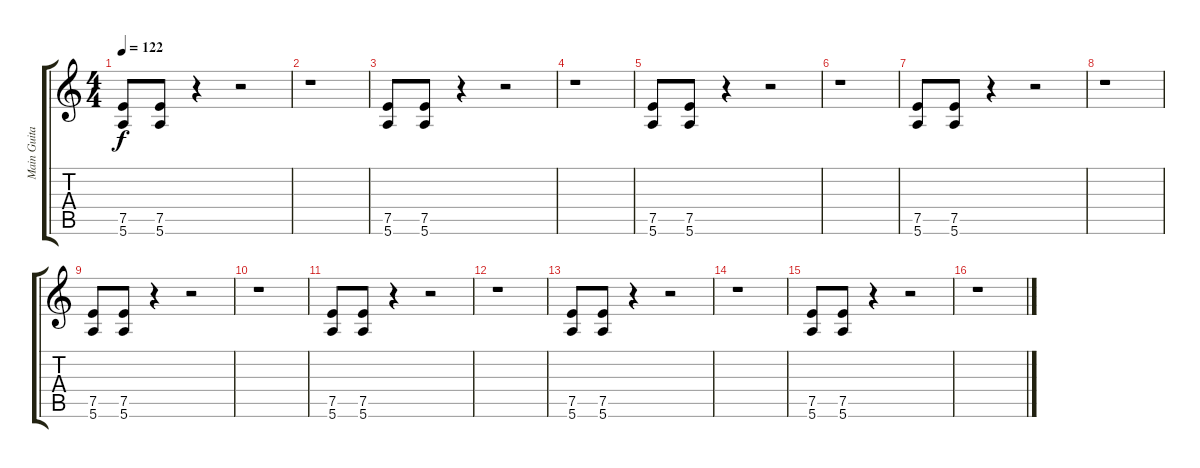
\track ("Main Guitar" "Main Guita") {instrument distortionguitar}
\staff {score tabs}
\tuning (E4 B3 G3 D3 A2 E2) {hide}
\ts (4 4)
\tempo 122
\clef g2
\ks c
(7.5 5.6).8{dy f instrument distortionguitar} (7.5 5.6).8 r.4 r.2 |
r.1 |
(7.5 5.6).8 (7.5 5.6).8 r.4 r.2 |
r.1 |
(7.5 5.6).8 (7.5 5.6).8 r.4 r.2 |
r.1 |
(7.5 5.6).8 (7.5 5.6).8 r.4 r.2 |
r.1 |
(7.5 5.6).8 (7.5 5.6).8 r.4 r.2 |
r.1 |
(7.5 5.6).8 (7.5 5.6).8 r.4 r.2 |
r.1 |
(7.5 5.6).8 (7.5 5.6).8 r.4 r.2 |
r.1 |
(7.5 5.6).8 (7.5 5.6).8 r.4 r.2 |
r.1
